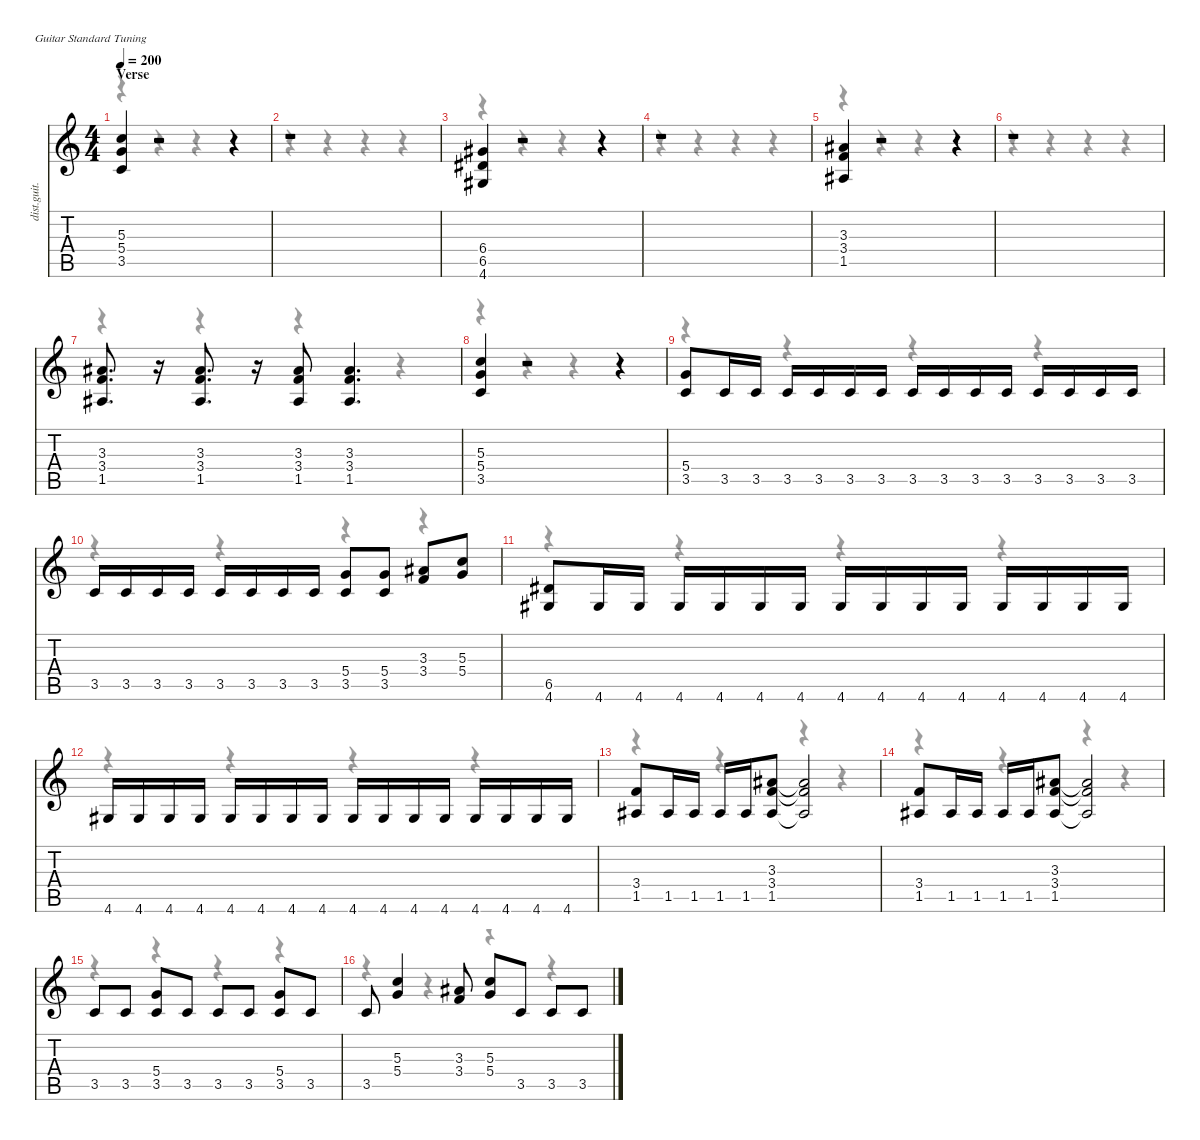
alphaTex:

\hideDynamics
\bracketExtendMode nobrackets
\otherSystemsTrackNameOrientation horizontal
\track ("Guitar 2" "dist.guit.") {instrument distortionguitar}
\staff {score tabs}
\tuning (E4 B3 G3 D3 A2 E2)
\voice
\ts (4 4)
\section ("" "Verse")
\scale
1.00157
\tempo 200
\accidentals auto
\clef g2
\ottava regular
\simile none
\ks c
(5.3 5.4 3.5).4{dy f} r.2 r.4 |
\scale
1.00157 r.1 |
\scale
0.96234 (6.4{acc #} 6.5{acc #} 4.6{acc #}).4 r.2 r.4 |
\scale
1.00157 r.1 |
\scale
0.96234 (3.3{acc #} 3.4 1.5{acc #}).4 r.2 r.4 |
\scale
1.00157 r.1 |
\scale
1.0558 (3.3{acc #} 3.4 1.5{acc #}).8{d} r.16 (3.3{acc #} 3.4 1.5{acc #}).8{d} r.16 (3.3{acc #} 3.4 1.5{acc #}).8 (3.3{acc #} 3.4 1.5{acc #}).4{d} |
\scale
1.00902 (5.3 5.4 3.5).4 r.2 r.4 |
\section ("" "")
\scale
0.996665 (5.4 3.5).8 3.5.16 3.5.16 3.5.16 3.5.16 3.5.16 3.5.16 3.5.16 3.5.16 3.5.16 3.5.16 3.5.16 3.5.16 3.5.16 3.5.16 |
\scale
0.996665 3.5.16 3.5.16 3.5.16 3.5.16 3.5.16 3.5.16 3.5.16 3.5.16 (5.4 3.5).8 (5.4 3.5).8 (3.3{acc #} 3.4).8 (5.3 5.4).8 |
\scale
0.967243 (6.5{acc #} 4.6{acc #}).8 4.6{acc #}.16 4.6{acc #}.16 4.6{acc #}.16 4.6{acc #}.16 4.6{acc #}.16 4.6{acc #}.16 4.6{acc #}.16 4.6{acc #}.16 4.6{acc #}.16 4.6{acc #}.16 4.6{acc #}.16 4.6{acc #}.16 4.6{acc #}.16 4.6{acc #}.16 |
\scale
0.974599 4.6{acc #}.16 4.6{acc #}.16 4.6{acc #}.16 4.6{acc #}.16 4.6{acc #}.16 4.6{acc #}.16 4.6{acc #}.16 4.6{acc #}.16 4.6{acc #}.16 4.6{acc #}.16 4.6{acc #}.16 4.6{acc #}.16 4.6{acc #}.16 4.6{acc #}.16 4.6{acc #}.16 4.6{acc #}.16 |
\scale
1.05397 (3.4 1.5{acc #}).8 1.5{acc #}.16 1.5{acc #}.16 1.5{acc #}.16 1.5{acc #}.16 (3.3{acc #} 3.4 1.5{acc #}).8 (3.3{t acc #} 3.4{t} 1.5{t acc #}).2 |
\scale
0.969082 (3.4 1.5{acc #}).8 1.5{acc #}.16 1.5{acc #}.16 1.5{acc #}.16 1.5{acc #}.16 (3.3{acc #} 3.4 1.5{acc #}).8 (3.3{t acc #} 3.4{t} 1.5{t acc #}).2 |
\scale
0.991149 3.5.8 3.5.8 (5.4 3.5).8 3.5.8 3.5.8 3.5.8 (5.4 3.5).8 3.5.8 |
\scale
1.00351 3.5.8 (5.3 5.4).4 (3.3{acc #} 3.4).8 (5.3 5.4).8 3.5.8 3.5.8 3.5.8
\voice
\clef g2
\ottava regular
\simile none
\ks c
r.4{dy mf} r.4 r.4 r.4 |
r.4 r.4 r.4 r.4 |
r.4 r.4 r.4 r.4 |
r.4 r.4 r.4 r.4 |
r.4 r.4 r.4 r.4 |
r.4 r.4 r.4 r.4 |
r.4 r.4 r.4 r.4 |
r.4 r.4 r.4 r.4 |
r.4 r.4 r.4 r.4 |
r.4 r.4 r.4 r.4 |
r.4 r.4 r.4 r.4 |
r.4 r.4 r.4 r.4 |
r.4 r.4 r.4 r.4 |
r.4 r.4 r.4 r.4 |
r.4 r.4 r.4 r.4 |
r.4 r.4 r.4 r.4
